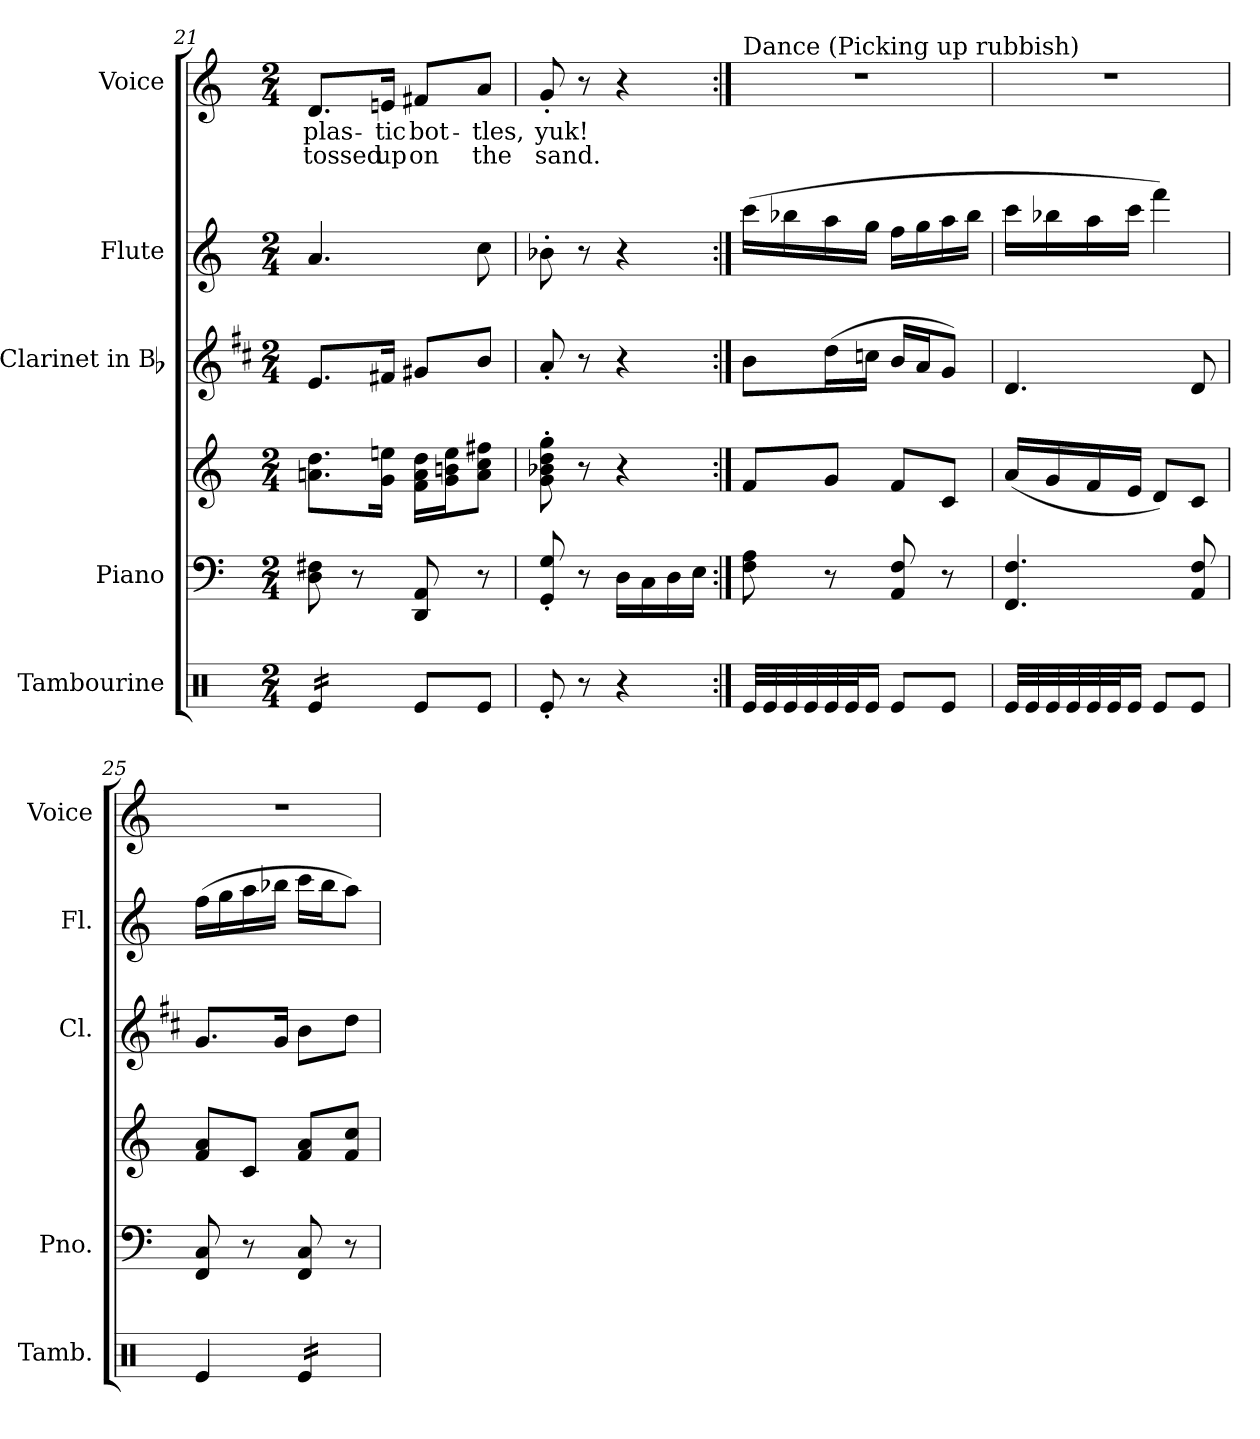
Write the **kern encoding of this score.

**kern	**kern	**kern	**kern	**kern	**kern	**text	**text
*part5	*part4	*part4	*part3	*part2	*part1	*part1	*part1
*staff6	*staff5	*staff4	*staff3	*staff2	*staff1	*staff1	*staff1
*I"Tambourine	*I"Piano	*	*I"Clarinet in Bb	*I"Flute	*I"Voice	*	*
*I'Tamb.	*I'Pno.	*	*I'Cl.	*I'Fl.	*I'Voice	*	*
*clefX	*clefF4	*clefG2	*clefG2	*clefG2	*clefG2	*	*
*	*	*	*ITrd1c2	*	*	*	*
*k[]	*k[]	*k[]	*k[]	*k[]	*k[]	*	*
*C:	*C:	*C:	*C:	*C:	*C:	*	*
*M2/4	*M2/4	*M2/4	*M2/4	*M2/4	*M2/4	*	*
=21	=21	=21	=21	=21	=21	=21	=21
!	!	!	!	!	!	!LO:LY:b:color=#000000	!LO:LY:b:color=#000000
*tremolo	*	*	*	*	*	*	*
16Rei/LL	8Di\ 8F#Xi	8.ani\ 8.ddiL	8.di/L	4.ai/	8.di/L	plas-	tossed
16Rei/	.	.	.	.	.	.	.
16Rei/	8r	.	.	.	.	.	.
!	!	!	!	!	!	!LO:LY:b:color=#000000	!LO:LY:b:color=#000000
16Rei/JJ	.	16gi\ 16eeniJk	16eni/Jk	.	16eni/Jk	-tic	up
*Xtremolo	*	*	*	*	*	*	*
!	!	!	!	!	!	!LO:LY:b:color=#000000	!LO:LY:b:color=#000000
8Rei/L	8DDi/ 8AAi	16fi\ 16ai 16ddiLL	8f#Xi/L	.	8f#Xi/L	bot-	on
.	.	16gi\ 16bni 16eeiJ	.	.	.	.	.
!	!	!	!	!	!	!LO:LY:b:color=#000000	!LO:LY:b:color=#000000
8Rei/J	8r	8ai\ 8cci 8ff#XiJ	8ai/J	8cci\	8ai/J	-tles,	the
=22	=22	=22	=22	=22	=22	=22	=22
!	!	!	!	!	!	!LO:LY:b:color=#000000	!LO:LY:b:color=#000000
8Re'i/	8GGi/' 8Gi'	8gi\' 8b-Xi' 8ddi' 8ggi'	8g'i/	8b-X'i\	8g'i/	yuk!	sand.
8r	8r	8r	8r	8r	8r	.	.
4r	16Di\LL	4r	4r	4r	4r	.	.
.	16Ci\	.	.	.	.	.	.
.	16Di\	.	.	.	.	.	.
.	16Ei\JJ	.	.	.	.	.	.
=23:|!	=23:|!	=23:|!	=23:|!	=23:|!	=23:|!	=23:|!	=23:|!
!	!	!	!	!	!LO:TX:a:t=Dance (Picking up rubbish)	!	!
!	!	!	!	!	!LO:N:vis=1	!	!
*tremolo	*	*	*	*	*	*	*
32Rei/LLL	8Fi\ 8Ai	8fi/L	8ai\L	(16ccci\LL	2r	.	.
32Rei/	.	.	.	.	.	.	.
32Rei/	.	.	.	16bb-Xi\	.	.	.
32Rei/	.	.	.	.	.	.	.
32Rei/	8r	8gi/J	(16cci\L	16aai\	.	.	.
32Rei/JJJ	.	.	.	.	.	.	.
*Xtremolo	*	*	*	*	*	*	*
16Rei/Jk	.	.	16b-Xi\JJ	16ggi\JJ	.	.	.
8Rei/L	8AAi/ 8Fi	8fi/L	16ai/LL	16ffi\LL	.	.	.
.	.	.	16gi/J	16ggi\	.	.	.
8Rei/J	8r	8ci/J	8fi/J)	16aai\	.	.	.
.	.	.	.	16bb-i\JJ	.	.	.
=24	=24	=24	=24	=24	=24	=24	=24
!	!	!	!	!	!LO:N:vis=1	!	!
*tremolo	*	*	*	*	*	*	*
32Rei/LLL	4.FFi/ 4.Fi	(16ai/LL	4.ci/	16ccci\LL	2r	.	.
32Rei/	.	.	.	.	.	.	.
32Rei/	.	16gi/	.	16bb-Xi\	.	.	.
32Rei/	.	.	.	.	.	.	.
32Rei/	.	16fi/	.	16aai\	.	.	.
32Rei/JJJ	.	.	.	.	.	.	.
*Xtremolo	*	*	*	*	*	*	*
16Rei/Jk	.	16ei/JJ	.	16ccci\JJ	.	.	.
8Rei/L	.	8di/L)	.	4fffi\)	.	.	.
8Rei/J	8AAi/ 8Fi	8ci/J	8ci/	.	.	.	.
=25	=25	=25	=25	=25	=25	=25	=25
!	!	!	!	!	!LO:N:vis=1	!	!
4Rei/	8FFi/ 8Ci	8fi/ 8aiL	8.fi/L	(16ffi\LL	2r	.	.
.	.	.	.	16ggi\	.	.	.
.	8r	8ci/J	.	16aai\	.	.	.
.	.	.	16fi/Jk	16bb-Xi\JJ	.	.	.
*tremolo	*	*	*	*	*	*	*
16Rei/LL	8FFi/ 8Ci	8fi/ 8aiL	8ai\L	16ccci\LL	.	.	.
16Rei/	.	.	.	16bb-i\J	.	.	.
16Rei/	8r	8fi/ 8cciJ	8cci\J	8aai\J)	.	.	.
16Rei/JJ	.	.	.	.	.	.	.
*Xtremolo	*	*	*	*	*	*	*
=	=	=	=	=	=	=	=
*-	*-	*-	*-	*-	*-	*-	*-
